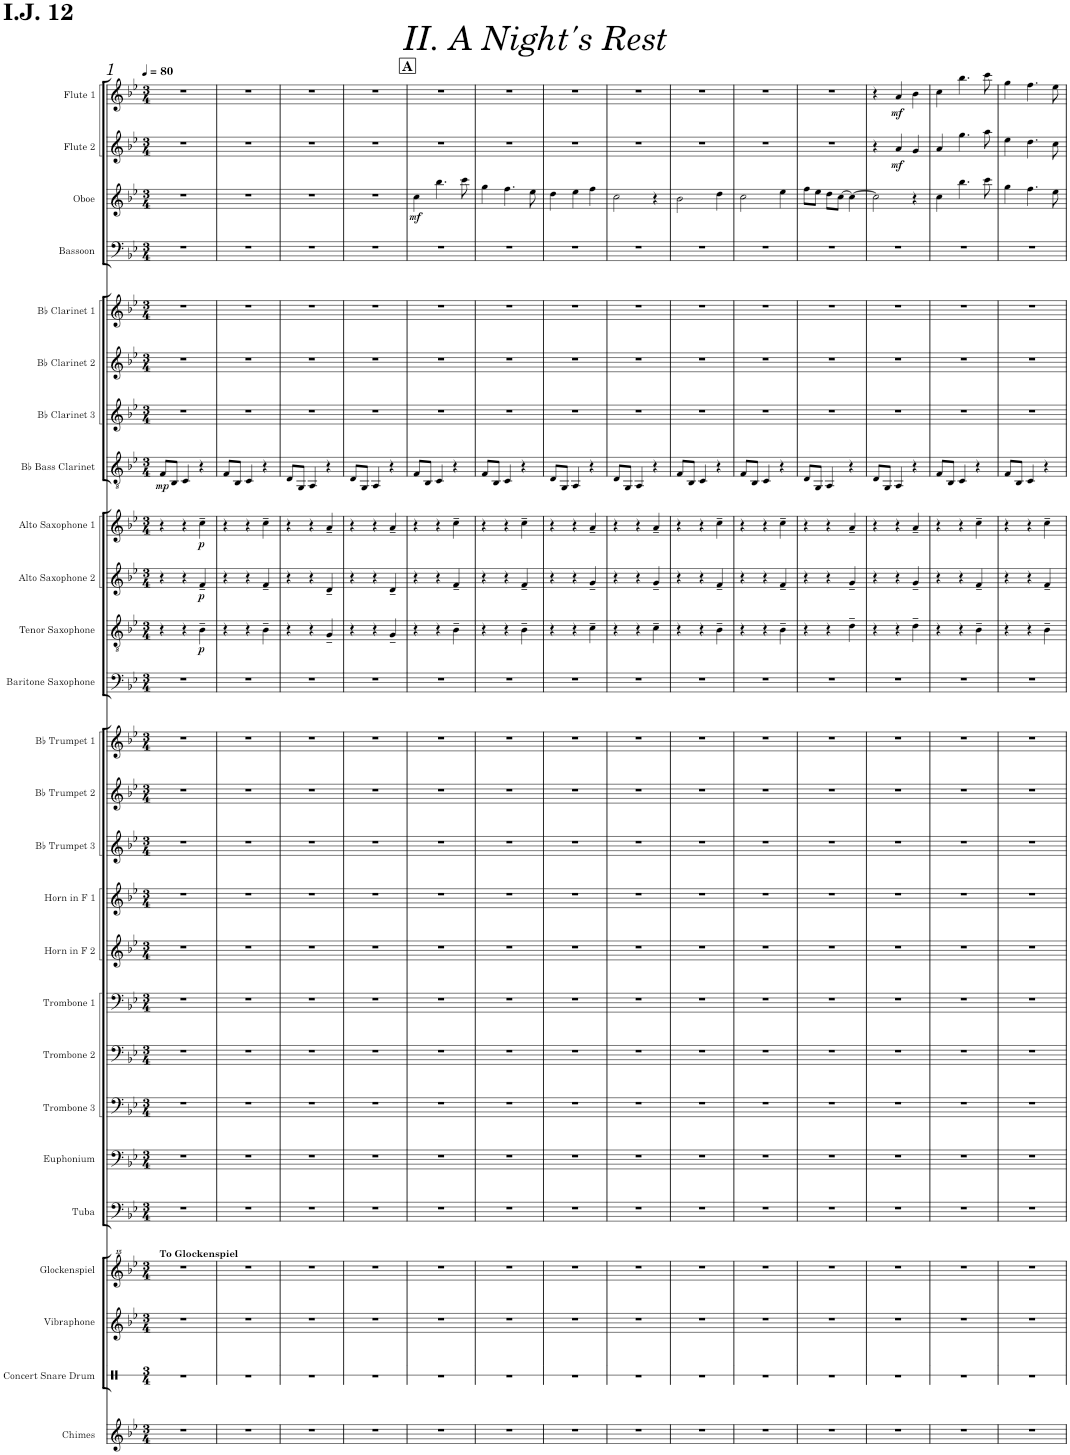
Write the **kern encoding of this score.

**kern	**kern	**kern	**kern	**kern	**kern	**kern	**kern	**kern	**kern	**kern	**kern	**kern	**kern	**kern	**kern	**dynam	**kern	**dynam	**kern	**dynam	**kern	**dynam	**kern	**kern	**kern	**kern	**kern	**dynam	**kern	**dynam	**kern	**dynam
*part26	*part25	*part24	*part23	*part22	*part21	*part20	*part19	*part18	*part17	*part16	*part15	*part14	*part13	*part12	*part11	*part11	*part10	*part10	*part9	*part9	*part8	*part8	*part7	*part6	*part5	*part4	*part3	*part3	*part2	*part2	*part1	*part1
*staff26	*staff25	*staff24	*staff23	*staff22	*staff21	*staff20	*staff19	*staff18	*staff17	*staff16	*staff15	*staff14	*staff13	*staff12	*staff11	*staff11	*staff10	*staff10	*staff9	*staff9	*staff8	*staff8	*staff7	*staff6	*staff5	*staff4	*staff3	*staff3	*staff2	*staff2	*staff1	*staff1
*I"Chimes	*I"Concert Snare Drum	*I"Vibraphone	*I"Timpani	*I"Tuba	*I"Euphonium	*I"Trombone 3	*I"Trombone 2	*I"Trombone 1	*I"Horn in F 2	*I"Horn in F 1	*I"Bb Trumpet 3	*I"Bb Trumpet 2	*I"Bb Trumpet 1	*I"Baritone Saxophone	*I"Tenor Saxophone	*	*I"Alto Saxophone 2	*	*I"Alto Saxophone 1	*	*I"Bb Bass Clarinet	*	*I"Bb Clarinet 3	*I"Bb Clarinet 2	*I"Bb Clarinet 1	*I"Bassoon	*I"Oboe	*	*I"Flute 2	*	*I"Flute 1	*
*I'Cme.	*I'Con. Sn.	*I'Vib.	*I'Timp.	*I'Tba.	*I'Euph.	*I'Tbn. 3	*I'Tbn. 2	*I'Tbn. 1	*	*	*I'Bb Tpt. 3	*I'Bb Tpt. 2	*I'Bb Tpt. 1	*I'Bar. Sax.	*I'T. Sax.	*	*I'A. Sax. 2	*	*I'A. Sax. 1	*	*I'Bb B. Cl.	*	*I'Bb Cl. 3	*I'Bb Cl. 2	*I'Bb Cl. 1	*I'Bsn.	*I'Ob.	*	*I'Fl. 2	*	*I'Fl. 1	*
!!LO:PB:g=z
*	*stria1	*	*	*	*	*	*	*	*	*	*	*	*	*	*	*	*	*	*	*	*	*	*	*	*	*	*	*	*	*	*	*
*clefG2	*clefX	*clefG2	*clefG^^2	*clefF4	*clefF4	*clefF4	*clefF4	*clefF4	*clefG2	*clefG2	*clefG2	*clefG2	*clefG2	*clefF4	*clefGv2	*	*clefG2	*	*clefG2	*	*clefGv2	*	*clefG2	*clefG2	*clefG2	*clefF4	*clefG2	*	*clefG2	*	*clefG2	*
*	*	*	*	*	*	*	*	*	*ITrd4c7	*ITrd4c7	*ITrd1c2	*ITrd1c2	*ITrd1c2	*ITrd12c21	*ITrd8c14	*	*ITrd5c9	*	*ITrd5c9	*	*ITrd8c14	*	*ITrd1c2	*ITrd1c2	*ITrd1c2	*	*	*	*	*	*	*
*k[b-e-]	*k[]	*k[b-e-]	*k[b-e-]	*k[b-e-]	*k[b-e-]	*k[b-e-]	*k[b-e-]	*k[b-e-]	*k[b-e-]	*k[b-e-]	*k[b-e-]	*k[b-e-]	*k[b-e-]	*k[b-e-]	*k[b-e-]	*	*k[b-e-]	*	*k[b-e-]	*	*k[b-e-]	*	*k[b-e-]	*k[b-e-]	*k[b-e-]	*k[b-e-]	*k[b-e-]	*	*k[b-e-]	*	*k[b-e-]	*
*M3/4	*M3/4	*M3/4	*M3/4	*M3/4	*M3/4	*M3/4	*M3/4	*M3/4	*M3/4	*M3/4	*M3/4	*M3/4	*M3/4	*M3/4	*M3/4	*	*M3/4	*	*M3/4	*	*M3/4	*	*M3/4	*M3/4	*M3/4	*M3/4	*M3/4	*	*M3/4	*	*M3/4	*
*MM80	*MM80	*MM80	*MM80	*MM80	*MM80	*MM80	*MM80	*MM80	*MM80	*MM80	*MM80	*MM80	*MM80	*MM80	*MM80	*	*MM80	*	*MM80	*	*MM80	*	*MM80	*MM80	*MM80	*MM80	*MM80	*	*MM80	*	*MM80	*
=1	=1	=1	=1	=1	=1	=1	=1	=1	=1	=1	=1	=1	=1	=1	=1	=1	=1	=1	=1	=1	=1	=1	=1	=1	=1	=1	=1	=1	=1	=1	=1	=1
!	!	!	!LO:TX:a:B:t=To Glockenspiel	!	!	!	!	!	!	!	!	!	!	!	!	!	!	!	!	!	!	!	!	!	!	!	!	!	!	!	!	!
!	!	!	!	!	!	!	!	!	!	!	!	!	!	!	!	!	!	!	!	!	!	!LO:DY:b	!	!	!	!	!	!	!	!	!	!
2.r	2.r	2.r	2.r	2.r	2.r	2.r	2.r	2.r	2.r	2.r	2.r	2.r	2.r	2.r	4r	.	4r	.	4r	.	8F/L	mp	2.r	2.r	2.r	2.r	2.r	.	2.r	.	2.r	.
.	.	.	.	.	.	.	.	.	.	.	.	.	.	.	.	.	.	.	.	.	8BB-/J	.	.	.	.	.	.	.	.	.	.	.
.	.	.	.	.	.	.	.	.	.	.	.	.	.	.	4r	.	4r	.	4r	.	4C/	.	.	.	.	.	.	.	.	.	.	.
!	!	!	!	!	!	!	!	!	!	!	!	!	!	!	!	!LO:DY:b	!	!LO:DY:b	!	!LO:DY:b	!	!	!	!	!	!	!	!	!	!	!	!
.	.	.	.	.	.	.	.	.	.	.	.	.	.	.	4B-~\	p	4f~/	p	4cc~\	p	4r	.	.	.	.	.	.	.	.	.	.	.
=2	=2	=2	=2	=2	=2	=2	=2	=2	=2	=2	=2	=2	=2	=2	=2	=2	=2	=2	=2	=2	=2	=2	=2	=2	=2	=2	=2	=2	=2	=2	=2	=2
2.r	2.r	2.r	2.r	2.r	2.r	2.r	2.r	2.r	2.r	2.r	2.r	2.r	2.r	2.r	4r	.	4r	.	4r	.	8F/L	.	2.r	2.r	2.r	2.r	2.r	.	2.r	.	2.r	.
.	.	.	.	.	.	.	.	.	.	.	.	.	.	.	.	.	.	.	.	.	8BB-/J	.	.	.	.	.	.	.	.	.	.	.
.	.	.	.	.	.	.	.	.	.	.	.	.	.	.	4r	.	4r	.	4r	.	4C/	.	.	.	.	.	.	.	.	.	.	.
.	.	.	.	.	.	.	.	.	.	.	.	.	.	.	4B-~\	.	4f~/	.	4cc~\	.	4r	.	.	.	.	.	.	.	.	.	.	.
=3	=3	=3	=3	=3	=3	=3	=3	=3	=3	=3	=3	=3	=3	=3	=3	=3	=3	=3	=3	=3	=3	=3	=3	=3	=3	=3	=3	=3	=3	=3	=3	=3
2.r	2.r	2.r	2.r	2.r	2.r	2.r	2.r	2.r	2.r	2.r	2.r	2.r	2.r	2.r	4r	.	4r	.	4r	.	8D/L	.	2.r	2.r	2.r	2.r	2.r	.	2.r	.	2.r	.
.	.	.	.	.	.	.	.	.	.	.	.	.	.	.	.	.	.	.	.	.	8GG/J	.	.	.	.	.	.	.	.	.	.	.
.	.	.	.	.	.	.	.	.	.	.	.	.	.	.	4r	.	4r	.	4r	.	4AA/	.	.	.	.	.	.	.	.	.	.	.
.	.	.	.	.	.	.	.	.	.	.	.	.	.	.	4G~/	.	4d~/	.	4a~/	.	4r	.	.	.	.	.	.	.	.	.	.	.
=4	=4	=4	=4	=4	=4	=4	=4	=4	=4	=4	=4	=4	=4	=4	=4	=4	=4	=4	=4	=4	=4	=4	=4	=4	=4	=4	=4	=4	=4	=4	=4	=4
2.r	2.r	2.r	2.r	2.r	2.r	2.r	2.r	2.r	2.r	2.r	2.r	2.r	2.r	2.r	4r	.	4r	.	4r	.	8D/L	.	2.r	2.r	2.r	2.r	2.r	.	2.r	.	2.r	.
.	.	.	.	.	.	.	.	.	.	.	.	.	.	.	.	.	.	.	.	.	8GG/J	.	.	.	.	.	.	.	.	.	.	.
.	.	.	.	.	.	.	.	.	.	.	.	.	.	.	4r	.	4r	.	4r	.	4AA/	.	.	.	.	.	.	.	.	.	.	.
.	.	.	.	.	.	.	.	.	.	.	.	.	.	.	4G~/	.	4d~/	.	4a~/	.	4r	.	.	.	.	.	.	.	.	.	.	.
!!LO:REH:place=s1:a:B:cj:fs=14:t=A
=5	=5	=5	=5	=5	=5	=5	=5	=5	=5	=5	=5	=5	=5	=5	=5	=5	=5	=5	=5	=5	=5	=5	=5	=5	=5	=5	=5	=5	=5	=5	=5	=5
!	!	!	!	!	!	!	!	!	!	!	!	!	!	!	!	!	!	!	!	!	!	!	!	!	!	!	!	!LO:DY:b	!	!	!	!
2.r	2.r	2.r	2.r	2.r	2.r	2.r	2.r	2.r	2.r	2.r	2.r	2.r	2.r	2.r	4r	.	4r	.	4r	.	8F/L	.	2.r	2.r	2.r	2.r	4cc\	mf	2.r	.	2.r	.
.	.	.	.	.	.	.	.	.	.	.	.	.	.	.	.	.	.	.	.	.	8BB-/J	.	.	.	.	.	.	.	.	.	.	.
.	.	.	.	.	.	.	.	.	.	.	.	.	.	.	4r	.	4r	.	4r	.	4C/	.	.	.	.	.	4.bb-\	.	.	.	.	.
.	.	.	.	.	.	.	.	.	.	.	.	.	.	.	4B-~\	.	4f~/	.	4cc~\	.	4r	.	.	.	.	.	.	.	.	.	.	.
.	.	.	.	.	.	.	.	.	.	.	.	.	.	.	.	.	.	.	.	.	.	.	.	.	.	.	8ccc\	.	.	.	.	.
=6	=6	=6	=6	=6	=6	=6	=6	=6	=6	=6	=6	=6	=6	=6	=6	=6	=6	=6	=6	=6	=6	=6	=6	=6	=6	=6	=6	=6	=6	=6	=6	=6
2.r	2.r	2.r	2.r	2.r	2.r	2.r	2.r	2.r	2.r	2.r	2.r	2.r	2.r	2.r	4r	.	4r	.	4r	.	8F/L	.	2.r	2.r	2.r	2.r	4gg\	.	2.r	.	2.r	.
.	.	.	.	.	.	.	.	.	.	.	.	.	.	.	.	.	.	.	.	.	8BB-/J	.	.	.	.	.	.	.	.	.	.	.
.	.	.	.	.	.	.	.	.	.	.	.	.	.	.	4r	.	4r	.	4r	.	4C/	.	.	.	.	.	4.ff\	.	.	.	.	.
.	.	.	.	.	.	.	.	.	.	.	.	.	.	.	4B-~\	.	4f~/	.	4cc~\	.	4r	.	.	.	.	.	.	.	.	.	.	.
.	.	.	.	.	.	.	.	.	.	.	.	.	.	.	.	.	.	.	.	.	.	.	.	.	.	.	8ee-\	.	.	.	.	.
=7	=7	=7	=7	=7	=7	=7	=7	=7	=7	=7	=7	=7	=7	=7	=7	=7	=7	=7	=7	=7	=7	=7	=7	=7	=7	=7	=7	=7	=7	=7	=7	=7
2.r	2.r	2.r	2.r	2.r	2.r	2.r	2.r	2.r	2.r	2.r	2.r	2.r	2.r	2.r	4r	.	4r	.	4r	.	8D/L	.	2.r	2.r	2.r	2.r	4dd\	.	2.r	.	2.r	.
.	.	.	.	.	.	.	.	.	.	.	.	.	.	.	.	.	.	.	.	.	8GG/J	.	.	.	.	.	.	.	.	.	.	.
.	.	.	.	.	.	.	.	.	.	.	.	.	.	.	4r	.	4r	.	4r	.	4AA/	.	.	.	.	.	4ee-\	.	.	.	.	.
.	.	.	.	.	.	.	.	.	.	.	.	.	.	.	4c~\	.	4g~/	.	4a~/	.	4r	.	.	.	.	.	4ff\	.	.	.	.	.
=8	=8	=8	=8	=8	=8	=8	=8	=8	=8	=8	=8	=8	=8	=8	=8	=8	=8	=8	=8	=8	=8	=8	=8	=8	=8	=8	=8	=8	=8	=8	=8	=8
2.r	2.r	2.r	2.r	2.r	2.r	2.r	2.r	2.r	2.r	2.r	2.r	2.r	2.r	2.r	4r	.	4r	.	4r	.	8D/L	.	2.r	2.r	2.r	2.r	2cc\	.	2.r	.	2.r	.
.	.	.	.	.	.	.	.	.	.	.	.	.	.	.	.	.	.	.	.	.	8GG/J	.	.	.	.	.	.	.	.	.	.	.
.	.	.	.	.	.	.	.	.	.	.	.	.	.	.	4r	.	4r	.	4r	.	4AA/	.	.	.	.	.	.	.	.	.	.	.
.	.	.	.	.	.	.	.	.	.	.	.	.	.	.	4c~\	.	4g~/	.	4a~/	.	4r	.	.	.	.	.	4r	.	.	.	.	.
=9	=9	=9	=9	=9	=9	=9	=9	=9	=9	=9	=9	=9	=9	=9	=9	=9	=9	=9	=9	=9	=9	=9	=9	=9	=9	=9	=9	=9	=9	=9	=9	=9
2.r	2.r	2.r	2.r	2.r	2.r	2.r	2.r	2.r	2.r	2.r	2.r	2.r	2.r	2.r	4r	.	4r	.	4r	.	8F/L	.	2.r	2.r	2.r	2.r	2b-\	.	2.r	.	2.r	.
.	.	.	.	.	.	.	.	.	.	.	.	.	.	.	.	.	.	.	.	.	8BB-/J	.	.	.	.	.	.	.	.	.	.	.
.	.	.	.	.	.	.	.	.	.	.	.	.	.	.	4r	.	4r	.	4r	.	4C/	.	.	.	.	.	.	.	.	.	.	.
.	.	.	.	.	.	.	.	.	.	.	.	.	.	.	4B-~\	.	4f~/	.	4cc~\	.	4r	.	.	.	.	.	4dd\	.	.	.	.	.
=10	=10	=10	=10	=10	=10	=10	=10	=10	=10	=10	=10	=10	=10	=10	=10	=10	=10	=10	=10	=10	=10	=10	=10	=10	=10	=10	=10	=10	=10	=10	=10	=10
2.r	2.r	2.r	2.r	2.r	2.r	2.r	2.r	2.r	2.r	2.r	2.r	2.r	2.r	2.r	4r	.	4r	.	4r	.	8F/L	.	2.r	2.r	2.r	2.r	2cc\	.	2.r	.	2.r	.
.	.	.	.	.	.	.	.	.	.	.	.	.	.	.	.	.	.	.	.	.	8BB-/J	.	.	.	.	.	.	.	.	.	.	.
.	.	.	.	.	.	.	.	.	.	.	.	.	.	.	4r	.	4r	.	4r	.	4C/	.	.	.	.	.	.	.	.	.	.	.
.	.	.	.	.	.	.	.	.	.	.	.	.	.	.	4B-~\	.	4f~/	.	4cc~\	.	4r	.	.	.	.	.	4ee-\	.	.	.	.	.
=11	=11	=11	=11	=11	=11	=11	=11	=11	=11	=11	=11	=11	=11	=11	=11	=11	=11	=11	=11	=11	=11	=11	=11	=11	=11	=11	=11	=11	=11	=11	=11	=11
2.r	2.r	2.r	2.r	2.r	2.r	2.r	2.r	2.r	2.r	2.r	2.r	2.r	2.r	2.r	4r	.	4r	.	4r	.	8D/L	.	2.r	2.r	2.r	2.r	8ff\L	.	2.r	.	2.r	.
.	.	.	.	.	.	.	.	.	.	.	.	.	.	.	.	.	.	.	.	.	8GG/J	.	.	.	.	.	8ee-\J	.	.	.	.	.
.	.	.	.	.	.	.	.	.	.	.	.	.	.	.	4r	.	4r	.	4r	.	4AA/	.	.	.	.	.	8dd\L	.	.	.	.	.
.	.	.	.	.	.	.	.	.	.	.	.	.	.	.	.	.	.	.	.	.	.	.	.	.	.	.	[8cc\J	.	.	.	.	.
.	.	.	.	.	.	.	.	.	.	.	.	.	.	.	4d~\	.	4g~/	.	4a~/	.	4r	.	.	.	.	.	4cc\_	.	.	.	.	.
=12	=12	=12	=12	=12	=12	=12	=12	=12	=12	=12	=12	=12	=12	=12	=12	=12	=12	=12	=12	=12	=12	=12	=12	=12	=12	=12	=12	=12	=12	=12	=12	=12
2.r	2.r	2.r	2.r	2.r	2.r	2.r	2.r	2.r	2.r	2.r	2.r	2.r	2.r	2.r	4r	.	4r	.	4r	.	8D/L	.	2.r	2.r	2.r	2.r	2cc\]	.	4r	.	4r	.
.	.	.	.	.	.	.	.	.	.	.	.	.	.	.	.	.	.	.	.	.	8GG/J	.	.	.	.	.	.	.	.	.	.	.
!	!	!	!	!	!	!	!	!	!	!	!	!	!	!	!	!	!	!	!	!	!	!	!	!	!	!	!	!	!	!LO:DY:b	!	!LO:DY:b
.	.	.	.	.	.	.	.	.	.	.	.	.	.	.	4r	.	4r	.	4r	.	4AA/	.	.	.	.	.	.	.	4a/	mf	4a/	mf
.	.	.	.	.	.	.	.	.	.	.	.	.	.	.	4d~\	.	4g~/	.	4a~/	.	4r	.	.	.	.	.	4r	.	4g/	.	4b-\	.
=13	=13	=13	=13	=13	=13	=13	=13	=13	=13	=13	=13	=13	=13	=13	=13	=13	=13	=13	=13	=13	=13	=13	=13	=13	=13	=13	=13	=13	=13	=13	=13	=13
2.r	2.r	2.r	2.r	2.r	2.r	2.r	2.r	2.r	2.r	2.r	2.r	2.r	2.r	2.r	4r	.	4r	.	4r	.	8F/L	.	2.r	2.r	2.r	2.r	4cc\	.	4a/	.	4cc\	.
.	.	.	.	.	.	.	.	.	.	.	.	.	.	.	.	.	.	.	.	.	8BB-/J	.	.	.	.	.	.	.	.	.	.	.
.	.	.	.	.	.	.	.	.	.	.	.	.	.	.	4r	.	4r	.	4r	.	4C/	.	.	.	.	.	4.bb-\	.	4.gg\	.	4.bb-\	.
.	.	.	.	.	.	.	.	.	.	.	.	.	.	.	4B-~\	.	4f~/	.	4cc~\	.	4r	.	.	.	.	.	.	.	.	.	.	.
.	.	.	.	.	.	.	.	.	.	.	.	.	.	.	.	.	.	.	.	.	.	.	.	.	.	.	8ccc\	.	8aa\	.	8ccc\	.
=14	=14	=14	=14	=14	=14	=14	=14	=14	=14	=14	=14	=14	=14	=14	=14	=14	=14	=14	=14	=14	=14	=14	=14	=14	=14	=14	=14	=14	=14	=14	=14	=14
2.r	2.r	2.r	2.r	2.r	2.r	2.r	2.r	2.r	2.r	2.r	2.r	2.r	2.r	2.r	4r	.	4r	.	4r	.	8F/L	.	2.r	2.r	2.r	2.r	4gg\	.	4ee-\	.	4gg\	.
.	.	.	.	.	.	.	.	.	.	.	.	.	.	.	.	.	.	.	.	.	8BB-/J	.	.	.	.	.	.	.	.	.	.	.
.	.	.	.	.	.	.	.	.	.	.	.	.	.	.	4r	.	4r	.	4r	.	4C/	.	.	.	.	.	4.ff\	.	4.dd\	.	4.ff\	.
.	.	.	.	.	.	.	.	.	.	.	.	.	.	.	4B-~\	.	4f~/	.	4cc~\	.	4r	.	.	.	.	.	.	.	.	.	.	.
.	.	.	.	.	.	.	.	.	.	.	.	.	.	.	.	.	.	.	.	.	.	.	.	.	.	.	8ee-\	.	8cc\	.	8ee-\	.
=	=	=	=	=	=	=	=	=	=	=	=	=	=	=	=	=	=	=	=	=	=	=	=	=	=	=	=	=	=	=	=	=
*-	*-	*-	*-	*-	*-	*-	*-	*-	*-	*-	*-	*-	*-	*-	*-	*-	*-	*-	*-	*-	*-	*-	*-	*-	*-	*-	*-	*-	*-	*-	*-	*-
